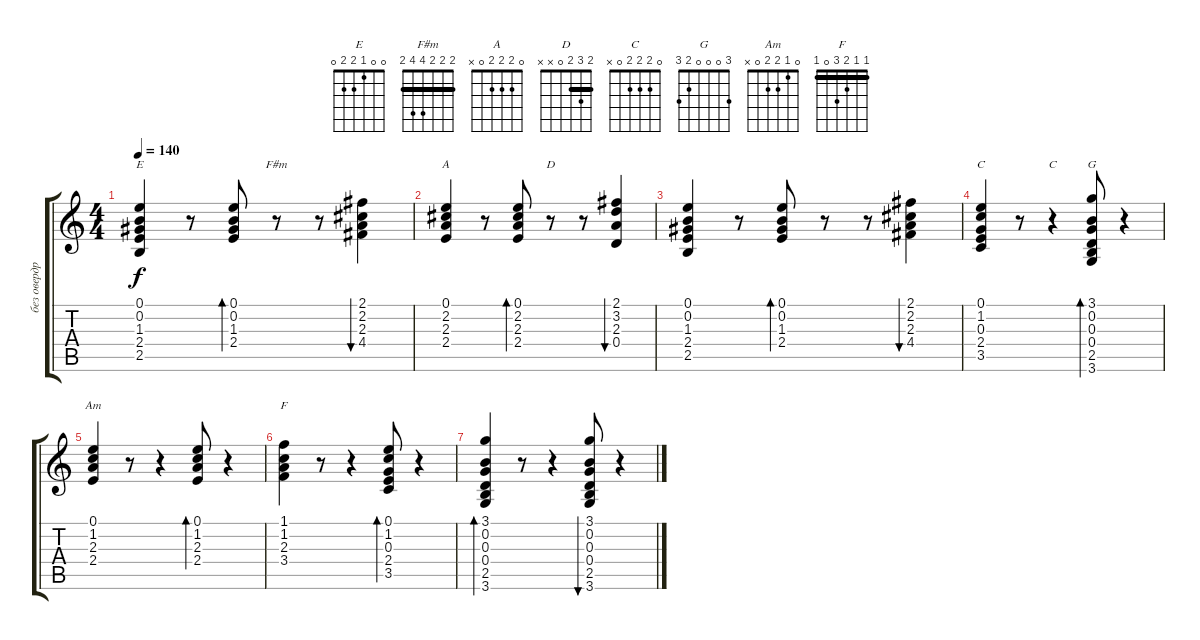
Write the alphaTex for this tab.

\track ("без овердрайва соло" "без овердр") {instrument electricguitarclean}
\staff {score tabs}
\tuning (E4 B3 G3 D3 A2 E2) {hide}
\chord ("E" 0 0 1 2 2 0)
\chord ("F#m" 2 2 2 4 4 2) {barre 2}
\chord ("A" 0 2 2 2 0 x)
\chord ("D" 2 3 2 0 x x) {barre 2}
\chord ("C" 0 1 0 2 3 x)
\chord ("C" 0 2 2 2 0 x)
\chord ("G" 3 0 0 0 2 3)
\chord ("Am" 0 1 2 2 0 x)
\chord ("F" 1 1 2 3 0 1) {barre 1}
\ts (4 4)
\tempo 140
\clef g2
\ks c
(0.1 0.2 1.3 2.4 2.5).4{ch "E" dy f} r.8 (0.1 0.2 1.3 2.4).8{bd 60} r.8{ch "F#m"} r.8 (2.1 2.2 2.3 4.4).4{bu 60} |
(0.1 2.2 2.3 2.4).4{ch "A"} r.8 (0.1 2.2 2.3 2.4).8{bd 60} r.8{ch "D"} r.8 (2.1 3.2 2.3 0.4).4{bu 60} |
(0.1 0.2 1.3 2.4 2.5).4 r.8 (0.1 0.2 1.3 2.4).8{bd 60} r.8 r.8 (2.1 2.2 2.3 4.4).4{bu 60} |
(0.1 1.2 0.3 2.4 3.5).4{ch "C"} r.8 r.4{ch "C"} (3.1 0.2 0.3 0.4 2.5 3.6).8{bd 60 ch "G"} r.4 |
(0.1 1.2 2.3 2.4).4{ch "Am"} r.8 r.4 (0.1 1.2 2.3 2.4).8{bd 60} r.4 |
(1.1 1.2 2.3 3.4).4{ch "F"} r.8 r.4 (0.1 1.2 0.3 2.4 3.5).8{bd 60} r.4 |
(3.1 0.2 0.3 0.4 2.5 3.6).4{bd 60} r.8 r.4 (3.1 0.2 0.3 0.4 2.5 3.6).8{bu 60} r.4
